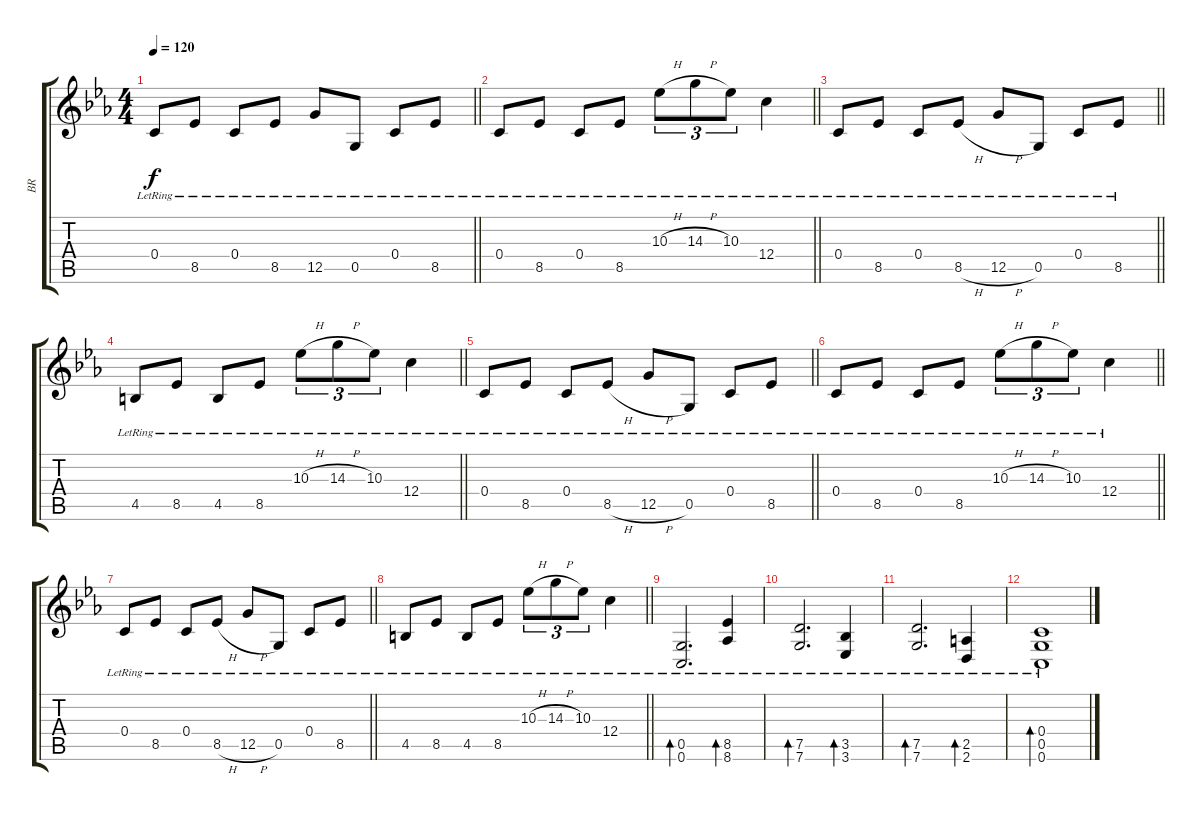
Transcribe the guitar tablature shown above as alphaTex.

\track ("BR" "BR") {instrument acousticguitarsteel}
\staff {score tabs}
\tuning (D4 A3 F3 C3 G2 C2) {hide}
\ts (4 4)
\section ("" "")
\tempo 120
\clef g2
\barLineRight lightlight
\ks cminor
0.4{lr}.8{dy f} 8.5{lr}.8 0.4{lr}.8 8.5{lr}.8 12.5{lr}.8 0.5{lr}.8 0.4{lr}.8 8.5{lr}.8 |
\barLineRight lightlight
0.4{lr}.8 8.5{lr}.8 0.4{lr}.8 8.5{lr}.8 10.3{h lr}.8{tu (3 2)} 14.3{h lr}.8{tu (3 2)} 10.3{lr}.8{tu (3 2)} 12.4{lr}.4 |
\barLineRight lightlight
0.4{lr}.8 8.5{lr}.8 0.4{lr}.8 8.5{h lr}.8 12.5{h lr}.8 0.5{lr}.8 0.4{lr}.8 8.5{lr}.8 |
\barLineRight lightlight
4.5{lr}.8 8.5{lr}.8 4.5{lr}.8 8.5{lr}.8 10.3{h lr}.8{tu (3 2)} 14.3{h lr}.8{tu (3 2)} 10.3{lr}.8{tu (3 2)} 12.4{lr}.4 |
\barLineRight lightlight
0.4{lr}.8 8.5{lr}.8 0.4{lr}.8 8.5{h lr}.8 12.5{h lr}.8 0.5{lr}.8 0.4{lr}.8 8.5{lr}.8 |
\barLineRight lightlight
0.4{lr}.8 8.5{lr}.8 0.4{lr}.8 8.5{lr}.8 10.3{h lr}.8{tu (3 2)} 14.3{h lr}.8{tu (3 2)} 10.3{lr}.8{tu (3 2)} 12.4{lr}.4 |
\barLineRight lightlight
0.4{lr}.8 8.5{lr}.8 0.4{lr}.8 8.5{h lr}.8 12.5{h lr}.8 0.5{lr}.8 0.4{lr}.8 8.5{lr}.8 |
\barLineRight lightlight
4.5{lr}.8 8.5{lr}.8 4.5{lr}.8 8.5{lr}.8 10.3{h lr}.8{tu (3 2)} 14.3{h lr}.8{tu (3 2)} 10.3{lr}.8{tu (3 2)} 12.4{lr}.4 |
\section ("" "")
(0.5{lr} 0.6{lr}).2{d bd 240} (8.5{lr} 8.6{lr}).4{bd 240} |
(7.5{lr} 7.6{lr}).2{d bd 240} (3.5{lr} 3.6{lr}).4{bd 240} |
(7.5{lr} 7.6{lr}).2{d bd 240} (2.5{lr} 2.6{lr}).4{bd 240} |
(0.4{lr} 0.5{lr} 0.6{lr}).1{bd 240}
